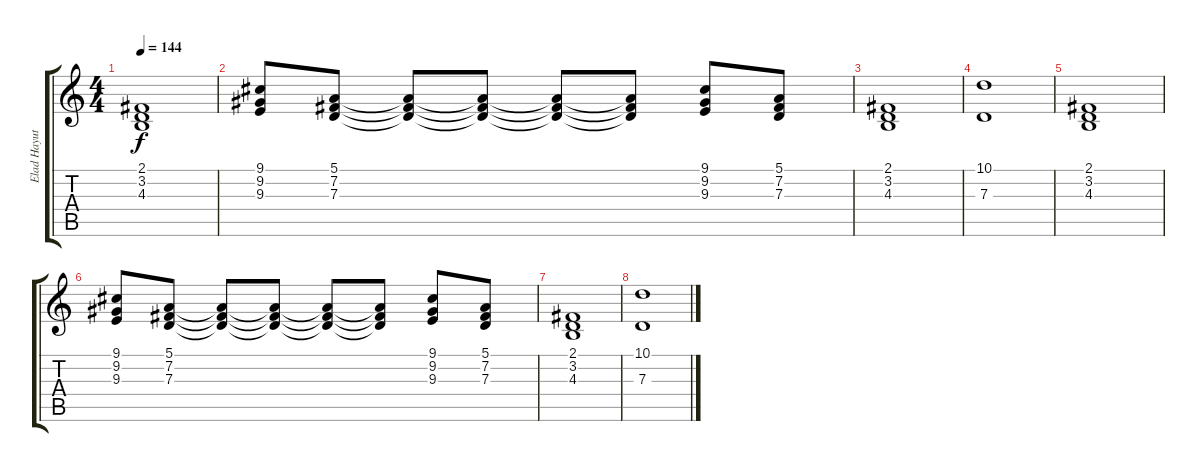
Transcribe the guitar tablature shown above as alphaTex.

\track ("Elad Hayut" "Elad Hayut") {instrument choiraahs}
\staff {score tabs}
\tuning (E4 B3 G3 D3 A2 E2) {hide}
\ts (4 4)
\tempo 144
\clef g2
\ks c
(2.1 3.2 4.3).1{dy f} |
(9.1 9.2 9.3).8 (5.1 7.2 7.3).8 (5.1{t} 7.2{t} 7.3{t}).8 (5.1{t} 7.2{t} 7.3{t}).8 (5.1{t} 7.2{t} 7.3{t}).8 (5.1{t} 7.2{t} 7.3{t}).8 (9.1 9.2 9.3).8 (5.1 7.2 7.3).8 |
(2.1 3.2 4.3).1 |
(10.1 7.3).1 |
(2.1 3.2 4.3).1 |
(9.1 9.2 9.3).8 (5.1 7.2 7.3).8 (5.1{t} 7.2{t} 7.3{t}).8 (5.1{t} 7.2{t} 7.3{t}).8 (5.1{t} 7.2{t} 7.3{t}).8 (5.1{t} 7.2{t} 7.3{t}).8 (9.1 9.2 9.3).8 (5.1 7.2 7.3).8 |
(2.1 3.2 4.3).1 |
(10.1 7.3).1
